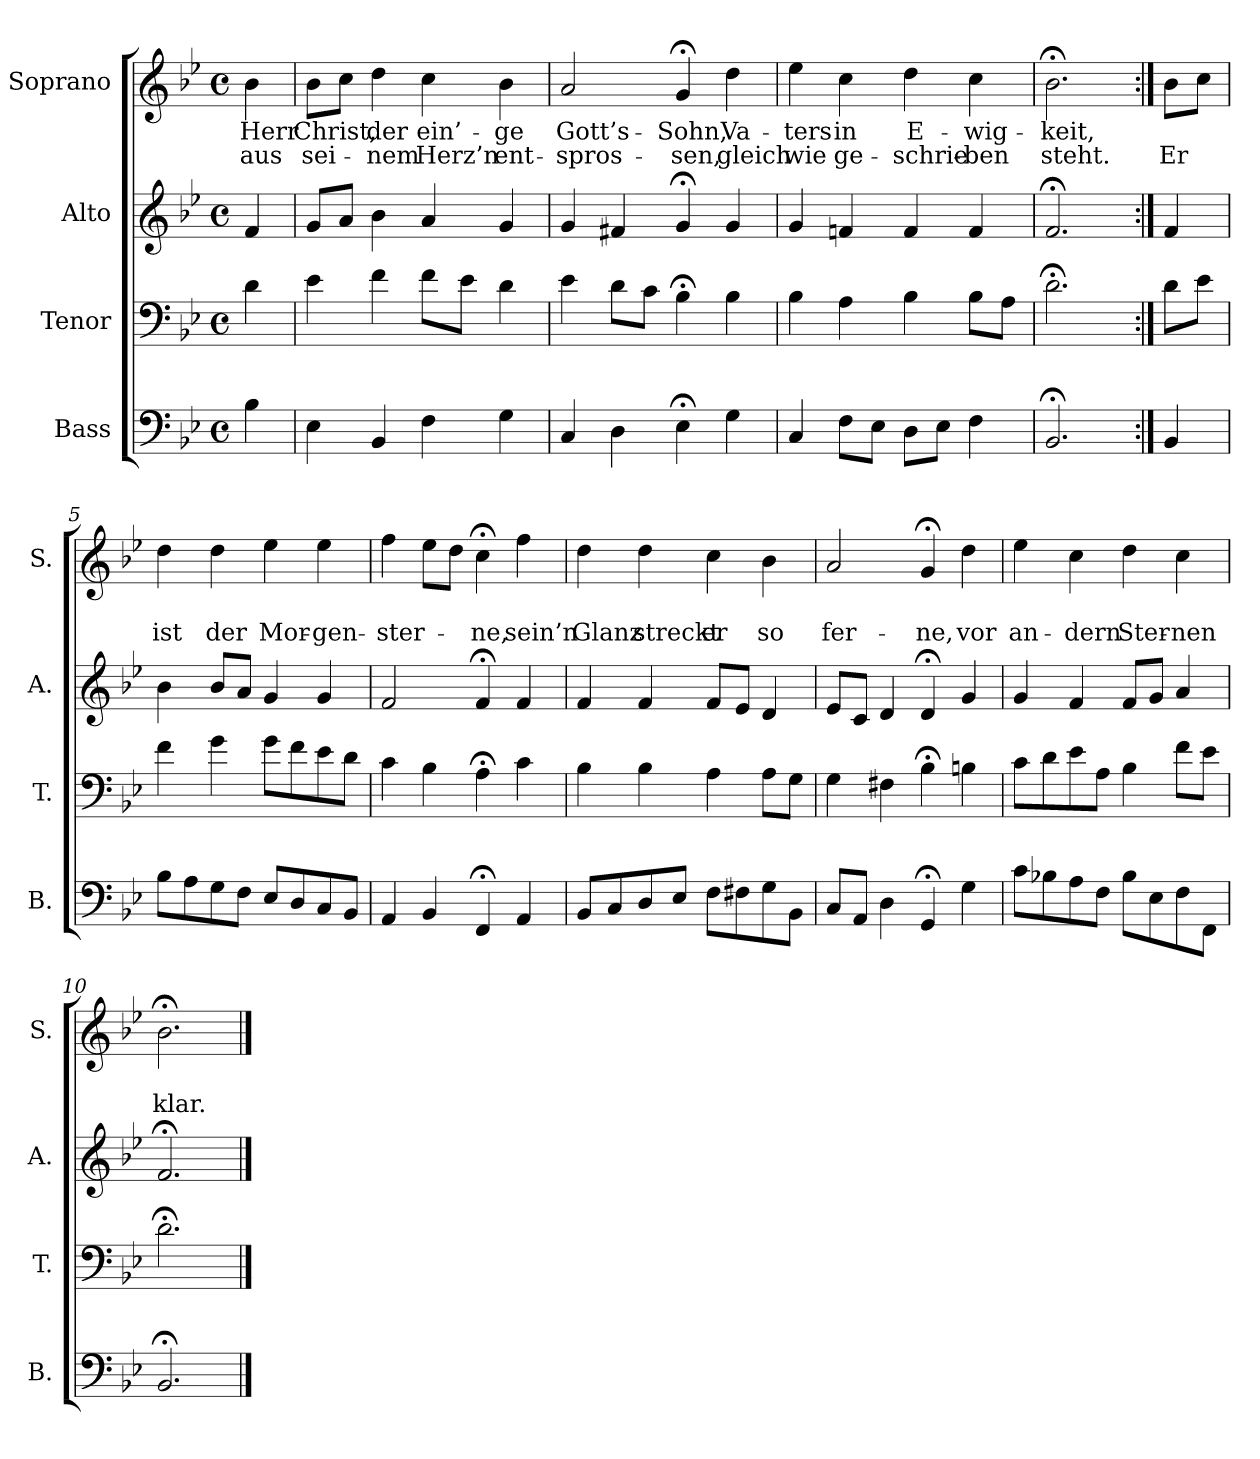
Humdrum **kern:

**kern	**kern	**kern	**kern	**text	**text
*part4	*part3	*part2	*part1	*part1	*part1
*staff4	*staff3	*staff2	*staff1	*staff1	*staff1
*I"Bass	*I"Tenor	*I"Alto	*I"Soprano	*	*
*I'B.	*I'T.	*I'A.	*I'S.	*	*
*clefF4	*clefF4	*clefG2	*clefG2	*	*
*k[b-e-]	*k[b-e-]	*k[b-e-]	*k[b-e-]	*	*
*B-:	*B-:	*B-:	*B-:	*	*
*M4/4	*M4/4	*M4/4	*M4/4	*	*
*met(c)	*met(c)	*met(c)	*met(c)	*	*
=	=	=	=	=	=
4B-\	4d\	4f/	4b-\	Herr	aus
=1	=1	=1	=1	=1	=1
4E-\	4e-\	8g/L	8b-\L	Christ,	sei-
.	.	8a/J	8cc\J	.	.
4BB-/	4f\	4b-\	4dd\	der	-nem
4F\	8f\L	4a/	4cc\	ein’-	Herz’n
.	8e-\J	.	.	.	.
4G\	4d\	4g/	4b-\	-ge	ent-
=2	=2	=2	=2	=2	=2
4C/	4e-\	4g/	2a/	Gott’s-	-spros-
4D\	8d\L	4f#X/	.	.	.
.	8c\J	.	.	.	.
4E-;<\	4B-;<\	4g;</	4g;</	-Sohn,	-sen,
4G\	4B-\	4g/	4dd\	Va-	gleich
=3	=3	=3	=3	=3	=3
4C/	4B-\	4g/	4ee-\	-ters	wie
8F\L	4A\	4fn/	4cc\	in	ge-
8E-\J	.	.	.	.	.
8D\L	4B-\	4f/	4dd\	E-	-schrie-
8E-\J	.	.	.	.	.
4F\	8B-\L	4f/	4cc\	-wig-	-ben
.	8A\J	.	.	.	.
=4	=4	=4	=4	=4	=4
2.BB-;</	2.d;<\	2.f;</	2.b-;<\	-keit,	steht.
!!LO:LB:g=z
=4a:|!	=4a:|!	=4a:|!	=4a:|!	=4a:|!	=4a:|!
4BB-/	8d\L	4f/	8b-\L	.	Er
.	8e-\J	.	8cc\J	.	.
=5	=5	=5	=5	=5	=5
8B-\L	4f\	4b-\	4dd\	.	ist
8A\	.	.	.	.	.
8G\	4g\	8b-/L	4dd\	.	der
8F\J	.	8a/J	.	.	.
8E-/L	8g\L	4g/	4ee-\	.	Mor-
8D/	8f\	.	.	.	.
8C/	8e-\	4g/	4ee-\	.	-gen-
8BB-/J	8d\J	.	.	.	.
=6	=6	=6	=6	=6	=6
4AA/	4c\	2f/	4ff\	.	-ster-
4BB-/	4B-\	.	8ee-\L	.	.
.	.	.	8dd\J	.	.
4FF;</	4A;<\	4f;</	4cc;<\	.	-ne,
4AA/	4c\	4f/	4ff\	.	sein’n
=7	=7	=7	=7	=7	=7
8BB-/L	4B-\	4f/	4dd\	.	Glanz
8C/	.	.	.	.	.
8D/	4B-\	4f/	4dd\	.	streckt
8E-/J	.	.	.	.	.
8F\L	4A\	8f/L	4cc\	.	er
8F#X\	.	8e-/J	.	.	.
8G\	8A\L	4d/	4b-\	.	so
8BB-\J	8G\J	.	.	.	.
!!LO:PB:g=z
=8	=8	=8	=8	=8	=8
8C/L	4G\	8e-/L	2a/	.	fer-
8AA/J	.	8c/J	.	.	.
4D\	4F#X\	4d/	.	.	.
4GG;</	4B-;<\	4d;</	4g;</	.	-ne,
4G\	4Bn\	4g/	4dd\	.	vor
=9	=9	=9	=9	=9	=9
8c\L	8c\L	4g/	4ee-\	.	an-
8B-X\	8d\	.	.	.	.
8A\	8e-\	4f/	4cc\	.	-dern
8F\J	8A\J	.	.	.	.
8B-\L	4B-\	8f/L	4dd\	.	Ster-
8E-\	.	8g/J	.	.	.
8F\	8f\L	4a/	4cc\	.	-nen
8FF\J	8e-\J	.	.	.	.
=10	=10	=10	=10	=10	=10
2.BB-;</	2.d;<\	2.f;</	2.b-;<\	.	klar.
==	==	==	==	==	==
*-	*-	*-	*-	*-	*-
